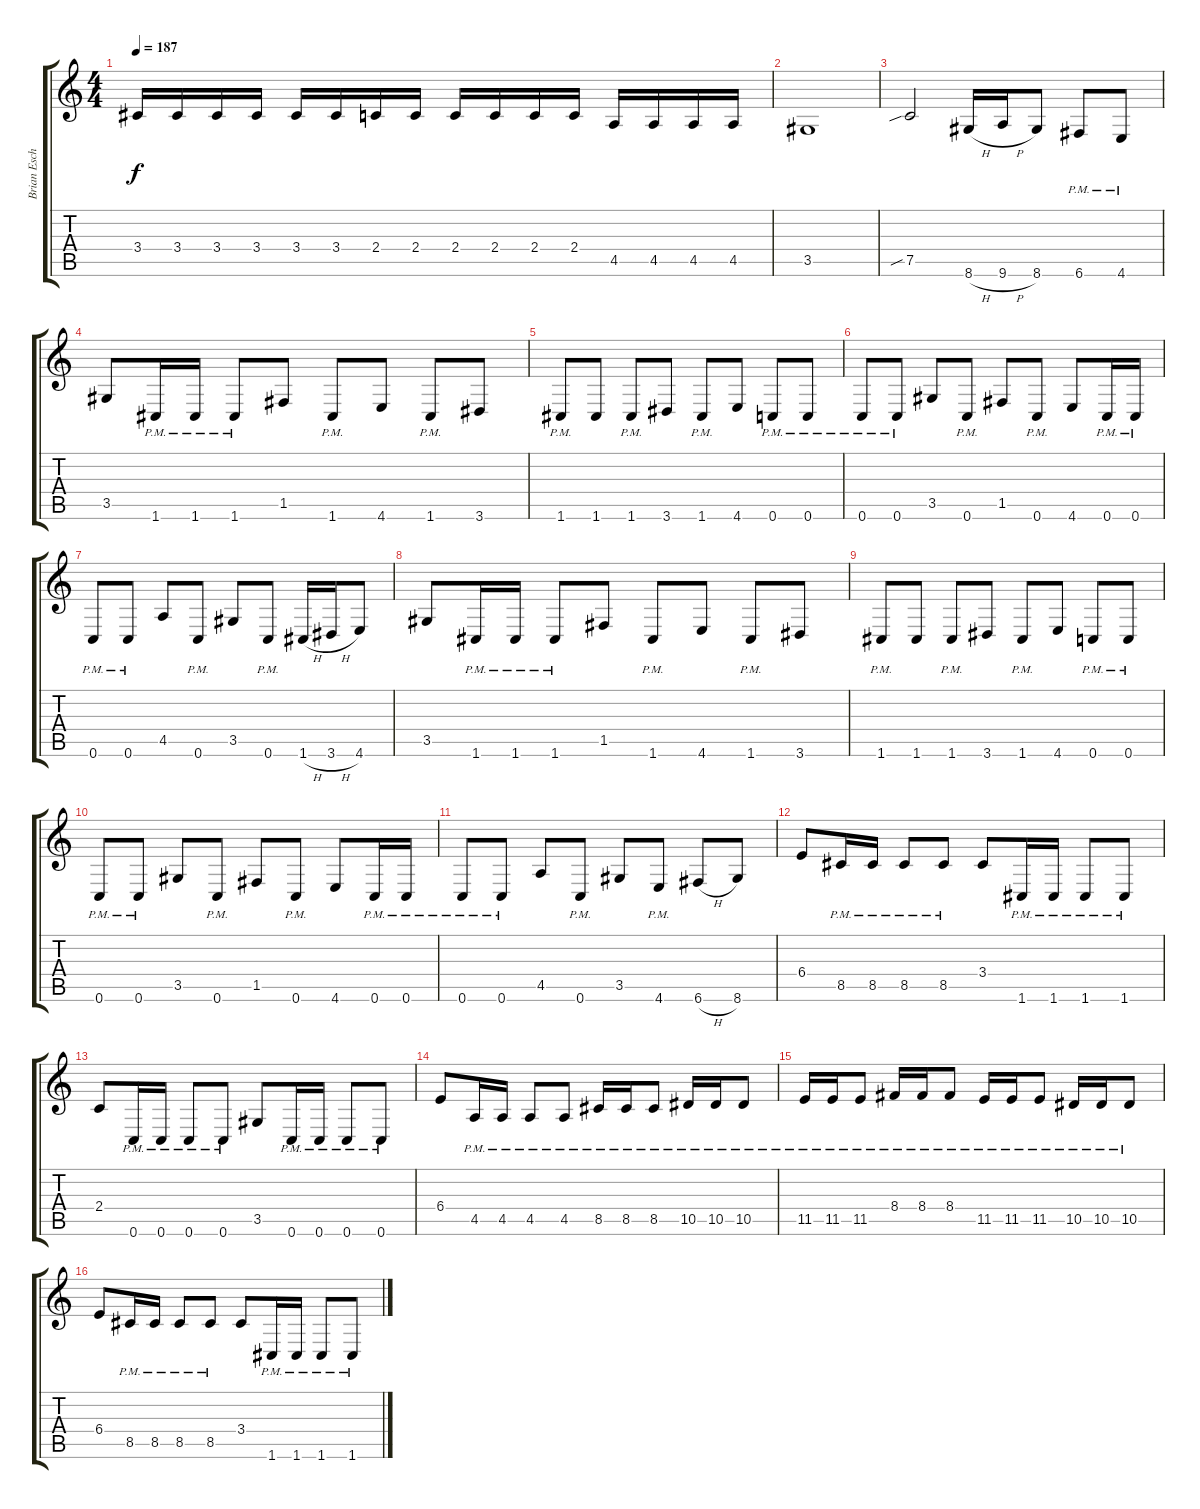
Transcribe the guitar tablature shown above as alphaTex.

\track ("Brian Eschbach (Lead Guitar)" "Brian Esch") {instrument distortionguitar}
\staff {score tabs}
\tuning (C4 G3 Eb3 Bb2 F2 C2) {hide}
\ts (4 4)
\tempo 187
\clef g2
\ks c
3.4.16{dy f} 3.4.16 3.4.16 3.4.16 3.4.16 3.4.16 2.4.16 2.4.16 2.4.16 2.4.16 2.4.16 2.4.16 4.5.16 4.5.16 4.5.16 4.5.16 |
3.5.1 |
7.5{sib}.2 8.6{h}.16 9.6{h}.16 8.6.8 6.6{pm}.8 4.6{pm}.8 |
3.5.8 1.6{pm}.16 1.6{pm}.16 1.6{pm}.8 1.5.8 1.6{pm}.8 4.6.8 1.6{pm}.8 3.6.8 |
1.6{pm}.8 1.6.8 1.6{pm}.8 3.6.8 1.6{pm}.8 4.6.8 0.6{pm}.8 0.6{pm}.8 |
0.6{pm}.8 0.6{pm}.8 3.5.8 0.6{pm}.8 1.5.8 0.6{pm}.8 4.6.8 0.6{pm}.16 0.6{pm}.16 |
0.6{pm}.8 0.6{pm}.8 4.5.8 0.6{pm}.8 3.5.8 0.6{pm}.8 1.6{h}.16 3.6{h}.16 4.6.8 |
3.5.8 1.6{pm}.16 1.6{pm}.16 1.6{pm}.8 1.5.8 1.6{pm}.8 4.6.8 1.6{pm}.8 3.6.8 |
1.6{pm}.8 1.6.8 1.6{pm}.8 3.6.8 1.6{pm}.8 4.6.8 0.6{pm}.8 0.6{pm}.8 |
0.6{pm}.8 0.6{pm}.8 3.5.8 0.6{pm}.8 1.5.8 0.6{pm}.8 4.6.8 0.6{pm}.16 0.6{pm}.16 |
0.6{pm}.8 0.6{pm}.8 4.5.8 0.6{pm}.8 3.5.8 4.6{pm}.8 6.6{h}.8 8.6.8 |
6.4.8 8.5{pm}.16 8.5{pm}.16 8.5{pm}.8 8.5{pm}.8 3.4.8 1.6{pm}.16 1.6{pm}.16 1.6{pm}.8 1.6{pm}.8 |
2.4.8 0.6{pm}.16 0.6{pm}.16 0.6{pm}.8 0.6{pm}.8 3.5.8 0.6{pm}.16 0.6{pm}.16 0.6{pm}.8 0.6{pm}.8 |
6.4.8 4.5{pm}.16 4.5{pm}.16 4.5{pm}.8 4.5{pm}.8 8.5{pm}.16 8.5{pm}.16 8.5{pm}.8 10.5{pm}.16 10.5{pm}.16 10.5{pm}.8 |
11.5{pm}.16 11.5{pm}.16 11.5{pm}.8 8.4{pm}.16 8.4{pm}.16 8.4{pm}.8 11.5{pm}.16 11.5{pm}.16 11.5{pm}.8 10.5{pm}.16 10.5{pm}.16 10.5{pm}.8 |
6.4.8 8.5{pm}.16 8.5{pm}.16 8.5{pm}.8 8.5{pm}.8 3.4.8 1.6{pm}.16 1.6{pm}.16 1.6{pm}.8 1.6{pm}.8
